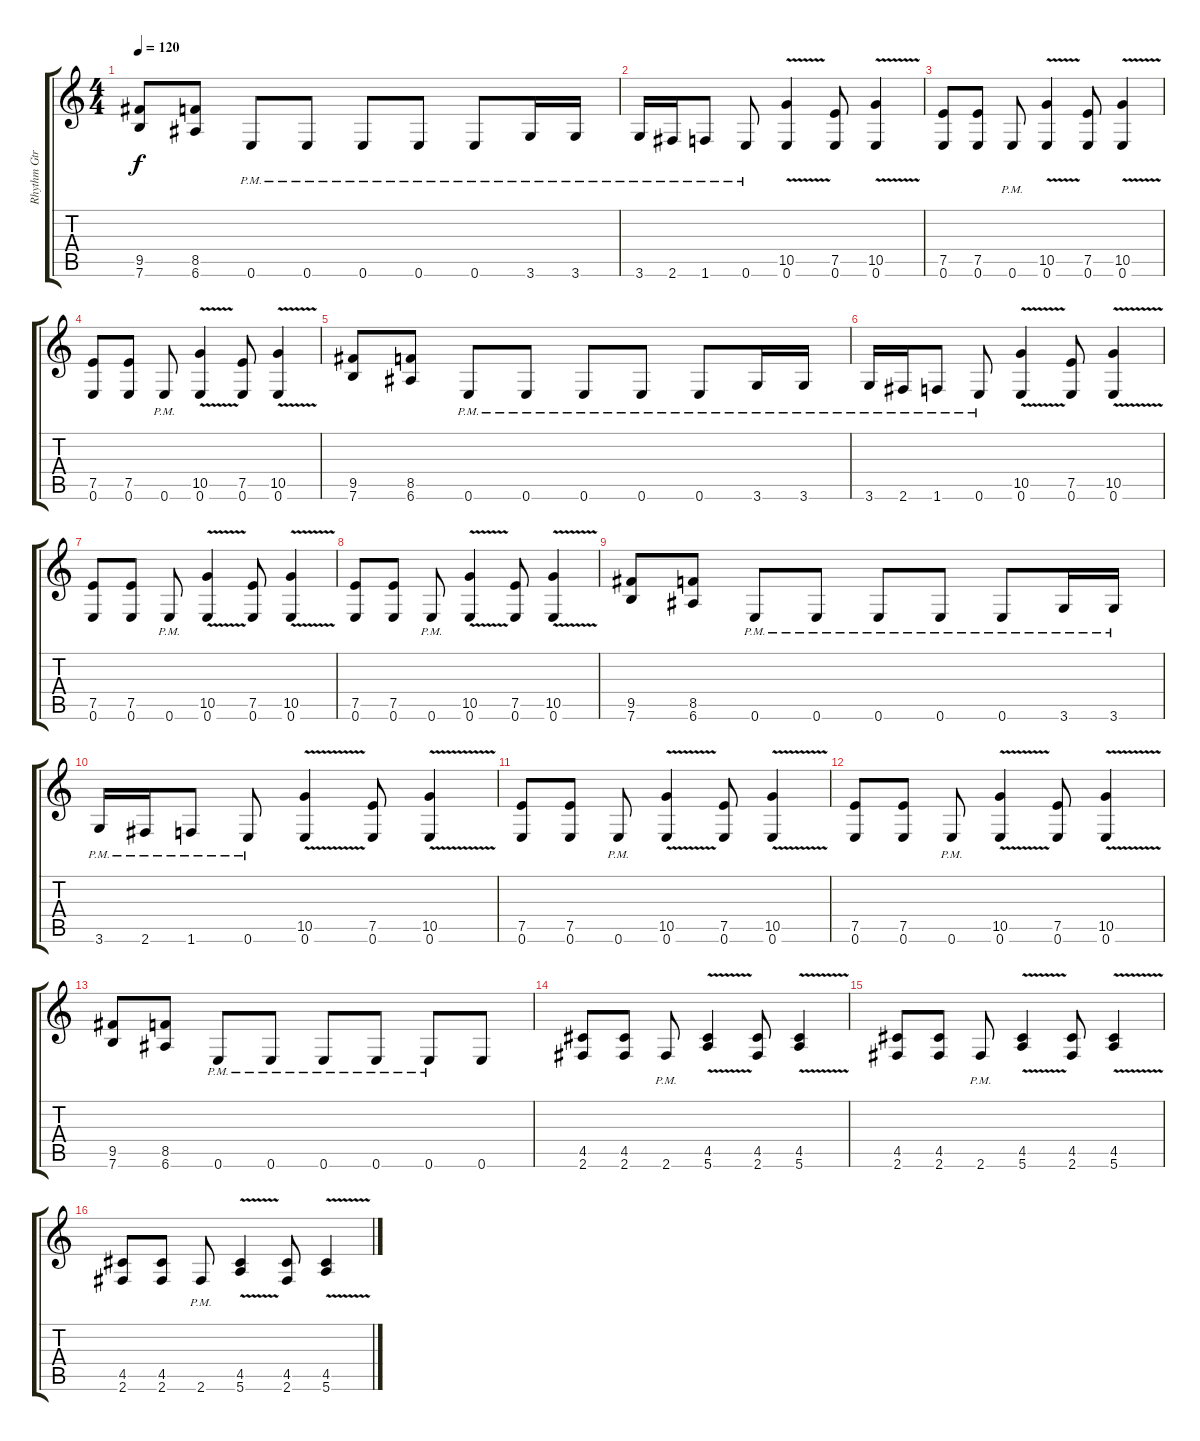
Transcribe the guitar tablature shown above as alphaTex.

\track ("Rhythm Gtr." "Rhythm Gtr") {instrument distortionguitar}
\staff {score tabs}
\tuning (E4 B3 G3 D3 A2 E2) {hide}
\ts (4 4)
\tempo 120
\clef g2
\ks c
(9.5 7.6).8{dy f} (8.5 6.6).8 0.6{pm}.8 0.6{pm}.8 0.6{pm}.8 0.6{pm}.8 0.6{pm}.8 3.6{pm}.16 3.6{pm}.16 |
3.6{pm}.16 2.6{pm}.16 1.6{pm}.8 0.6{pm}.8 (10.5{v} 0.6).4 (7.5 0.6).8 (10.5{v} 0.6).4 |
(7.5 0.6).8 (7.5 0.6).8 0.6{pm}.8 (10.5{v} 0.6).4 (7.5 0.6).8 (10.5{v} 0.6).4 |
(7.5 0.6).8 (7.5 0.6).8 0.6{pm}.8 (10.5{v} 0.6).4 (7.5 0.6).8 (10.5{v} 0.6).4 |
(9.5 7.6).8 (8.5 6.6).8 0.6{pm}.8 0.6{pm}.8 0.6{pm}.8 0.6{pm}.8 0.6{pm}.8 3.6{pm}.16 3.6{pm}.16 |
3.6{pm}.16 2.6{pm}.16 1.6{pm}.8 0.6{pm}.8 (10.5{v} 0.6).4 (7.5 0.6).8 (10.5{v} 0.6).4 |
(7.5 0.6).8 (7.5 0.6).8 0.6{pm}.8 (10.5{v} 0.6).4 (7.5 0.6).8 (10.5{v} 0.6).4 |
(7.5 0.6).8 (7.5 0.6).8 0.6{pm}.8 (10.5{v} 0.6).4 (7.5 0.6).8 (10.5{v} 0.6).4 |
(9.5 7.6).8 (8.5 6.6).8 0.6{pm}.8 0.6{pm}.8 0.6{pm}.8 0.6{pm}.8 0.6{pm}.8 3.6{pm}.16 3.6{pm}.16 |
3.6{pm}.16 2.6{pm}.16 1.6{pm}.8 0.6{pm}.8 (10.5{v} 0.6).4 (7.5 0.6).8 (10.5{v} 0.6).4 |
(7.5 0.6).8 (7.5 0.6).8 0.6{pm}.8 (10.5{v} 0.6).4 (7.5 0.6).8 (10.5{v} 0.6).4 |
(7.5 0.6).8 (7.5 0.6).8 0.6{pm}.8 (10.5{v} 0.6).4 (7.5 0.6).8 (10.5{v} 0.6).4 |
(9.5 7.6).8 (8.5 6.6).8 0.6{pm}.8 0.6{pm}.8 0.6{pm}.8 0.6{pm}.8 0.6{pm}.8 0.6.8 |
(4.5 2.6).8 (4.5 2.6).8 2.6{pm}.8 (4.5 5.6{v}).4 (4.5 2.6).8 (4.5 5.6{v}).4 |
(4.5 2.6).8 (4.5 2.6).8 2.6{pm}.8 (4.5 5.6{v}).4 (4.5 2.6).8 (4.5 5.6{v}).4 |
(4.5 2.6).8 (4.5 2.6).8 2.6{pm}.8 (4.5 5.6{v}).4 (4.5 2.6).8 (4.5 5.6{v}).4
